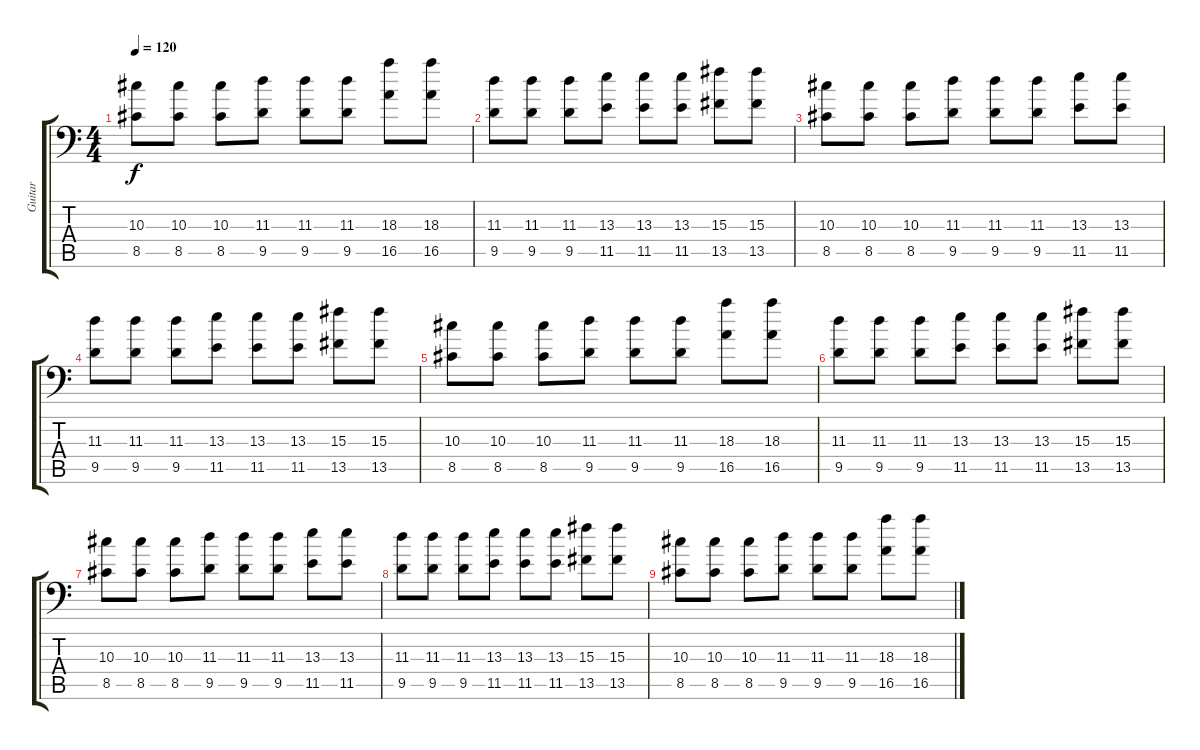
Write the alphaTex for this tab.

\track ("Guitar " "Guitar ") {instrument overdrivenguitar}
\staff {score tabs}
\tuning (C4 G3 Eb3 Bb2 F2 Bb1) {hide}
\ts (4 4)
\tempo 120
\clef f4
\ks c
(10.3 8.5).8{dy f} (10.3 8.5).8 (10.3 8.5).8 (11.3 9.5).8 (11.3 9.5).8 (11.3 9.5).8 (18.3 16.5).8 (18.3 16.5).8 |
(11.3 9.5).8 (11.3 9.5).8 (11.3 9.5).8 (13.3 11.5).8 (13.3 11.5).8 (13.3 11.5).8 (15.3 13.5).8 (15.3 13.5).8 |
(10.3 8.5).8 (10.3 8.5).8 (10.3 8.5).8 (11.3 9.5).8 (11.3 9.5).8 (11.3 9.5).8 (13.3 11.5).8 (13.3 11.5).8 |
(11.3 9.5).8 (11.3 9.5).8 (11.3 9.5).8 (13.3 11.5).8 (13.3 11.5).8 (13.3 11.5).8 (15.3 13.5).8 (15.3 13.5).8 |
(10.3 8.5).8 (10.3 8.5).8 (10.3 8.5).8 (11.3 9.5).8 (11.3 9.5).8 (11.3 9.5).8 (18.3 16.5).8 (18.3 16.5).8 |
(11.3 9.5).8 (11.3 9.5).8 (11.3 9.5).8 (13.3 11.5).8 (13.3 11.5).8 (13.3 11.5).8 (15.3 13.5).8 (15.3 13.5).8 |
(10.3 8.5).8 (10.3 8.5).8 (10.3 8.5).8 (11.3 9.5).8 (11.3 9.5).8 (11.3 9.5).8 (13.3 11.5).8 (13.3 11.5).8 |
(11.3 9.5).8 (11.3 9.5).8 (11.3 9.5).8 (13.3 11.5).8 (13.3 11.5).8 (13.3 11.5).8 (15.3 13.5).8 (15.3 13.5).8 |
(10.3 8.5).8 (10.3 8.5).8 (10.3 8.5).8 (11.3 9.5).8 (11.3 9.5).8 (11.3 9.5).8 (18.3 16.5).8 (18.3 16.5).8
